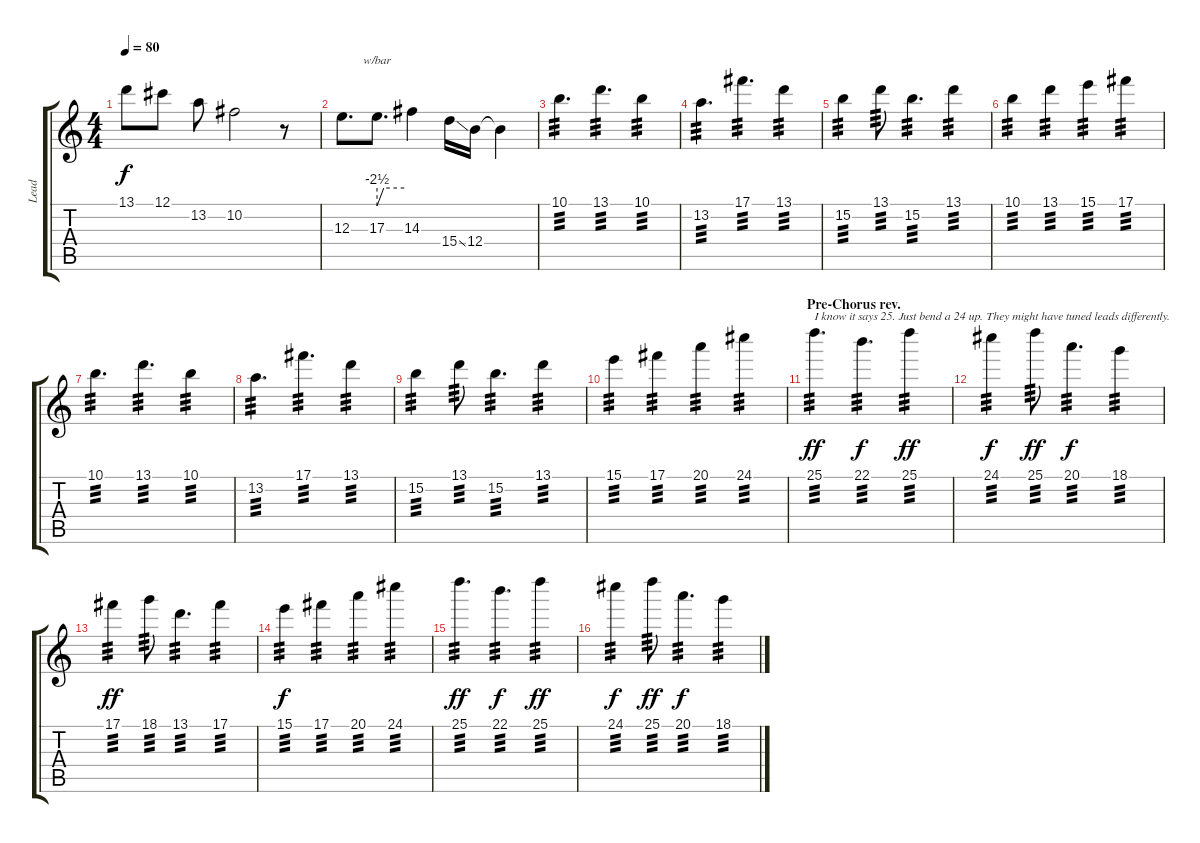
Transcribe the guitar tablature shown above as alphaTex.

\track ("Lead" "Lead") {instrument distortionguitar}
\staff {score tabs}
\tuning (Db4 Ab3 E3 B2 Gb2 B1) {hide}
\ts (4 4)
\tempo 80
\clef g2
\ks c
13.1.8{dy f} 12.1.8 13.2.8 10.2.2 r.8 |
12.3.8{d} 17.3.8{d tbe (custom default 0 -10 15 0 60 0)} 14.3.4 15.4{ss}.16 12.4.16 12.4{t}.4 |
10.1.4{d tp 3} 13.1.4{d tp 3} 10.1.4{tp 3} |
13.2.4{d tp 3} 17.1.4{d tp 3} 13.1.4{tp 3} |
15.2.4{tp 3} 13.1.8{tp 3} 15.2.4{d tp 3} 13.1.4{tp 3} |
10.1.4{tp 3} 13.1.4{tp 3} 15.1.4{tp 3} 17.1.4{tp 3} |
10.1.4{d tp 3} 13.1.4{d tp 3} 10.1.4{tp 3} |
13.2.4{d tp 3} 17.1.4{d tp 3} 13.1.4{tp 3} |
15.2.4{tp 3} 13.1.8{tp 3} 15.2.4{d tp 3} 13.1.4{tp 3} |
15.1.4{tp 3} 17.1.4{tp 3} 20.1.4{tp 3} 24.1.4{tp 3} |
\section ("" "Pre-Chorus rev. ")
25.1.4{d txt "I know it says 25. Just bend a 24 up. They might have tuned leads differently." tp 3 dy ff} 22.1.4{d tp 3 dy f} 25.1.4{tp 3 dy ff} |
24.1.4{tp 3 dy f} 25.1.8{tp 3 dy ff} 20.1.4{d tp 3 dy f} 18.1.4{tp 3} |
17.1.4{tp 3 dy ff} 18.1.8{tp 3} 13.1.4{d tp 3} 17.1.4{tp 3} |
15.1.4{tp 3 dy f} 17.1.4{tp 3} 20.1.4{tp 3} 24.1.4{tp 3} |
25.1.4{d tp 3 dy ff} 22.1.4{d tp 3 dy f} 25.1.4{tp 3 dy ff} |
24.1.4{tp 3 dy f} 25.1.8{tp 3 dy ff} 20.1.4{d tp 3 dy f} 18.1.4{tp 3}
